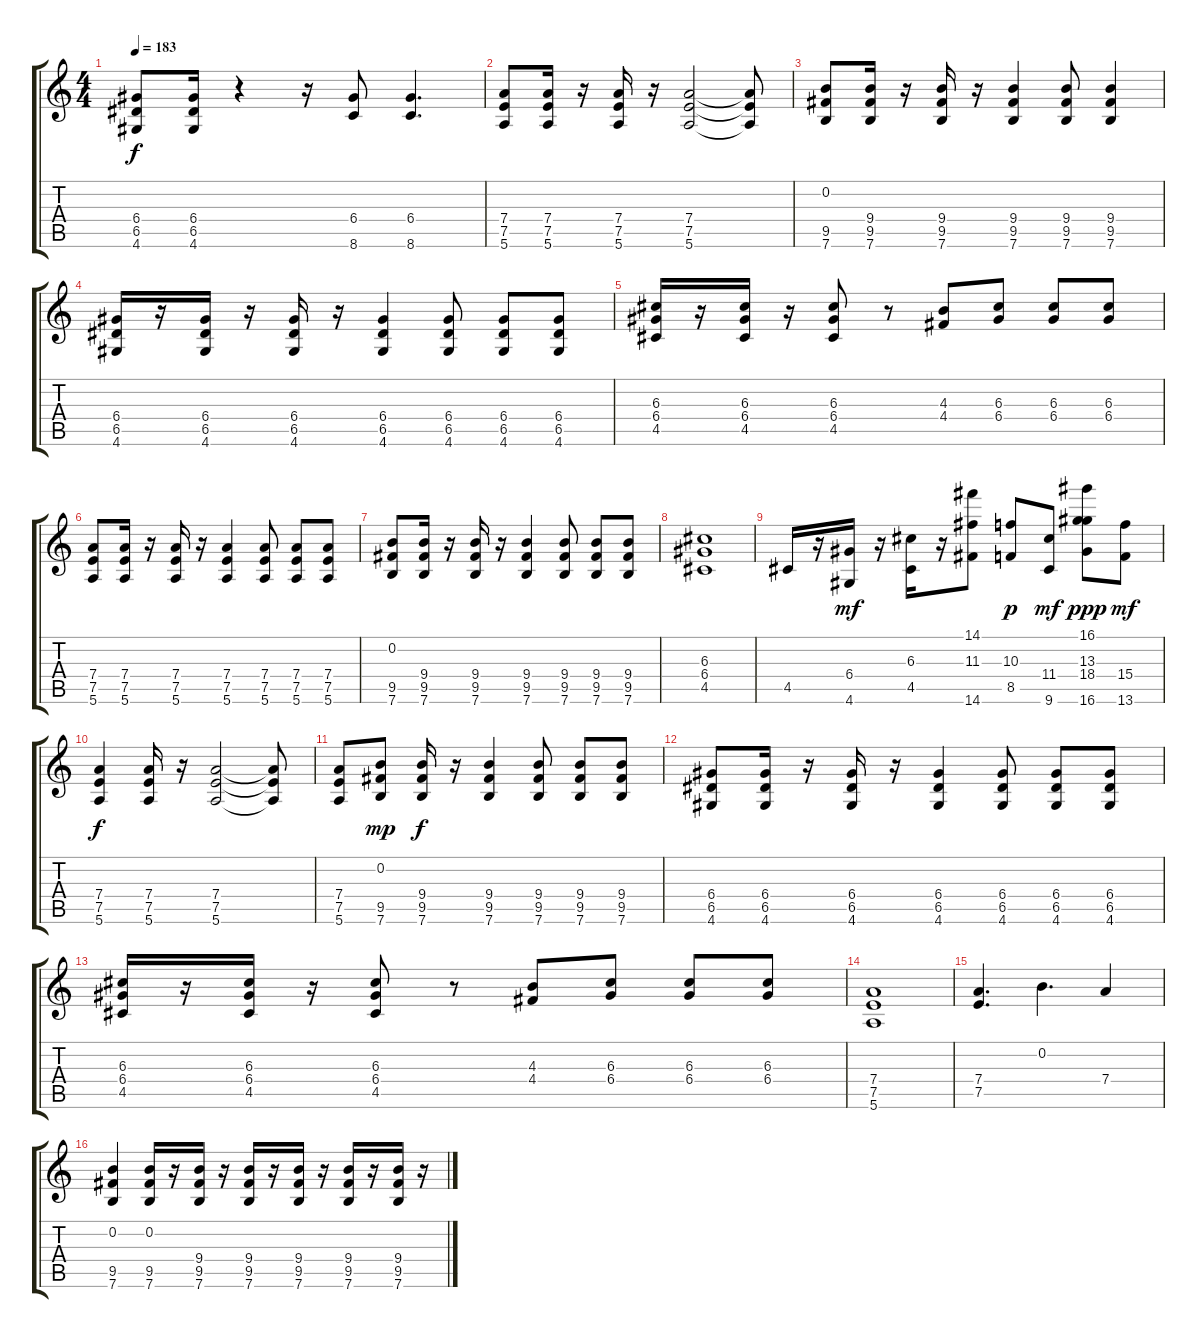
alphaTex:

\track "" {instrument overdrivenguitar}
\staff {score tabs}
\tuning (E4 B3 G3 D3 A2 E2) {hide}
\ts (4 4)
\tempo 183
\clef g2
\ks c
(6.4 6.5 4.6).8{dy f} (6.4 6.5 4.6).16 r.4 r.16 (6.4 8.6).8 (6.4 8.6).4{d} |
(7.4 7.5 5.6).8 (7.4 7.5 5.6).16 r.16 (7.4 7.5 5.6).16 r.16 (7.4 7.5 5.6).2 (7.4{t} 7.5{t} 5.6{t}).8 |
(0.2 9.5 7.6).8 (9.4 9.5 7.6).16 r.16 (9.4 9.5 7.6).16 r.16 (9.4 9.5 7.6).4 (9.4 9.5 7.6).8 (9.4 9.5 7.6).4 |
(6.4 6.5 4.6).16 r.16 (6.4 6.5 4.6).16 r.16 (6.4 6.5 4.6).16 r.16 (6.4 6.5 4.6).4 (6.4 6.5 4.6).8 (6.4 6.5 4.6).8 (6.4 6.5 4.6).8 |
(6.3 6.4 4.5).16 r.16 (6.3 6.4 4.5).16 r.16 (6.3 6.4 4.5).8 r.8 (4.3 4.4).8 (6.3 6.4).8 (6.3 6.4).8 (6.3 6.4).8 |
(7.4 7.5 5.6).8 (7.4 7.5 5.6).16 r.16 (7.4 7.5 5.6).16 r.16 (7.4 7.5 5.6).4 (7.4 7.5 5.6).8 (7.4 7.5 5.6).8 (7.4 7.5 5.6).8 |
(0.2 9.5 7.6).8 (9.4 9.5 7.6).16 r.16 (9.4 9.5 7.6).16 r.16 (9.4 9.5 7.6).4 (9.4 9.5 7.6).8 (9.4 9.5 7.6).8 (9.4 9.5 7.6).8 |
(6.3 6.4 4.5).1 |
4.5.16 r.16 (6.4 4.6).16{dy mf} r.16 (6.3 4.5).16 r.16 (14.1 11.3 14.6).8 (10.3 8.5).8{dy p} (11.4 9.6).8{dy mf} (16.1 13.3 18.4 16.6).8{dy ppp} (15.4 13.6).8{dy mf} |
(7.4 7.5 5.6).4{dy f} (7.4 7.5 5.6).16 r.16 (7.4 7.5 5.6).2 (7.4{t} 7.5{t} 5.6{t}).8 |
(7.4 7.5 5.6).8 (0.2 9.5 7.6).8{dy mp} (9.4 9.5 7.6).16{dy f} r.16 (9.4 9.5 7.6).4 (9.4 9.5 7.6).8 (9.4 9.5 7.6).8 (9.4 9.5 7.6).8 |
(6.4 6.5 4.6).8 (6.4 6.5 4.6).16 r.16 (6.4 6.5 4.6).16 r.16 (6.4 6.5 4.6).4 (6.4 6.5 4.6).8 (6.4 6.5 4.6).8 (6.4 6.5 4.6).8 |
(6.3 6.4 4.5).16 r.16 (6.3 6.4 4.5).16 r.16 (6.3 6.4 4.5).8 r.8 (4.3 4.4).8 (6.3 6.4).8 (6.3 6.4).8 (6.3 6.4).8 |
(7.4 7.5 5.6).1 |
(7.4 7.5).4{d} 0.2.4{d} 7.4.4 |
(0.2 9.5 7.6).4 (0.2 9.5 7.6).16 r.16 (9.4 9.5 7.6).16 r.16 (9.4 9.5 7.6).16 r.16 (9.4 9.5 7.6).16 r.16 (9.4 9.5 7.6).16 r.16 (9.4 9.5 7.6).16 r.16
